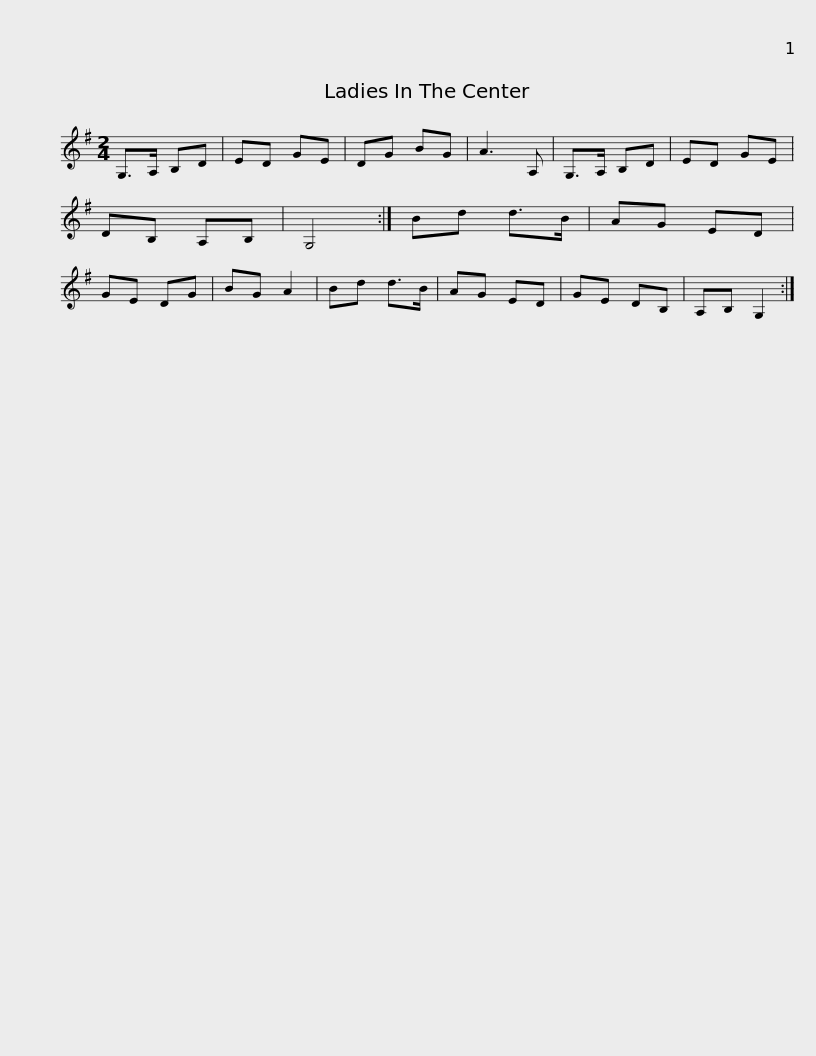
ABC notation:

X:1
L:1/8
M:2/4
I:linebreak $
K:G
V:1 treble
V:1
 G,>A, B,D | ED GE | DG BG | A3 A, | G,>A, B,D | %5
 ED GE | DB, A,B, | G,4 :| Bd d>B | AG ED |$ %10
 GE DG | BG A2 | Bd d>B | AG ED | GE DB, | %15
 A,B, G,2 :| %16
